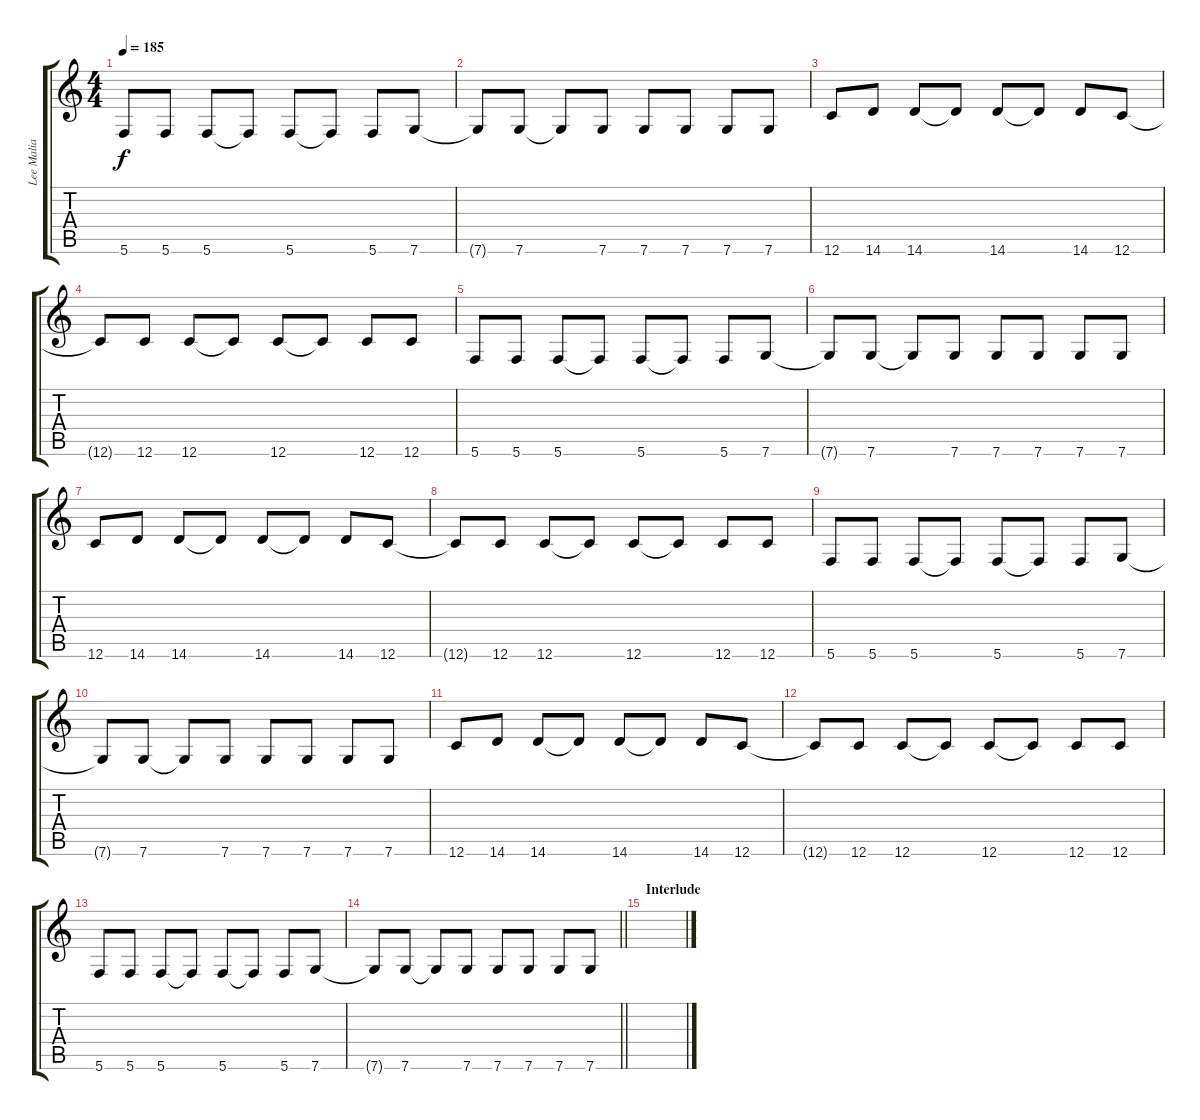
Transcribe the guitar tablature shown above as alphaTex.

\track ("Lee Malia" "Lee Malia") {instrument distortionguitar}
\staff {score tabs}
\tuning (C4 G3 Eb3 Bb2 F2 C2) {hide}
\ts (4 4)
\tempo 185
\clef g2
\ks c
5.6.8{dy f} 5.6.8 5.6.8 5.6{t}.8 5.6.8 5.6{t}.8 5.6.8 7.6.8 |
7.6{t}.8 7.6.8 7.6{t}.8 7.6.8 7.6.8 7.6.8 7.6.8 7.6.8 |
12.6.8 14.6.8 14.6.8 14.6{t}.8 14.6.8 14.6{t}.8 14.6.8 12.6.8 |
12.6{t}.8 12.6.8 12.6.8 12.6{t}.8 12.6.8 12.6{t}.8 12.6.8 12.6.8 |
5.6.8 5.6.8 5.6.8 5.6{t}.8 5.6.8 5.6{t}.8 5.6.8 7.6.8 |
7.6{t}.8 7.6.8 7.6{t}.8 7.6.8 7.6.8 7.6.8 7.6.8 7.6.8 |
12.6.8{volume 12 balance 16 instrument distortionguitar} 14.6.8 14.6.8 14.6{t}.8 14.6.8 14.6{t}.8 14.6.8 12.6.8 |
12.6{t}.8 12.6.8 12.6.8 12.6{t}.8 12.6.8 12.6{t}.8 12.6.8 12.6.8 |
5.6.8 5.6.8 5.6.8 5.6{t}.8 5.6.8 5.6{t}.8 5.6.8 7.6.8 |
7.6{t}.8 7.6.8 7.6{t}.8 7.6.8 7.6.8 7.6.8 7.6.8 7.6.8 |
12.6.8 14.6.8 14.6.8 14.6{t}.8 14.6.8 14.6{t}.8 14.6.8 12.6.8 |
12.6{t}.8 12.6.8 12.6.8 12.6{t}.8 12.6.8 12.6{t}.8 12.6.8 12.6.8 |
5.6.8 5.6.8 5.6.8 5.6{t}.8 5.6.8 5.6{t}.8 5.6.8 7.6.8 |
\barLineRight lightlight
7.6{t}.8 7.6.8 7.6{t}.8 7.6.8 7.6.8 7.6.8 7.6.8 7.6.8 |
\section ("" "Interlude")
